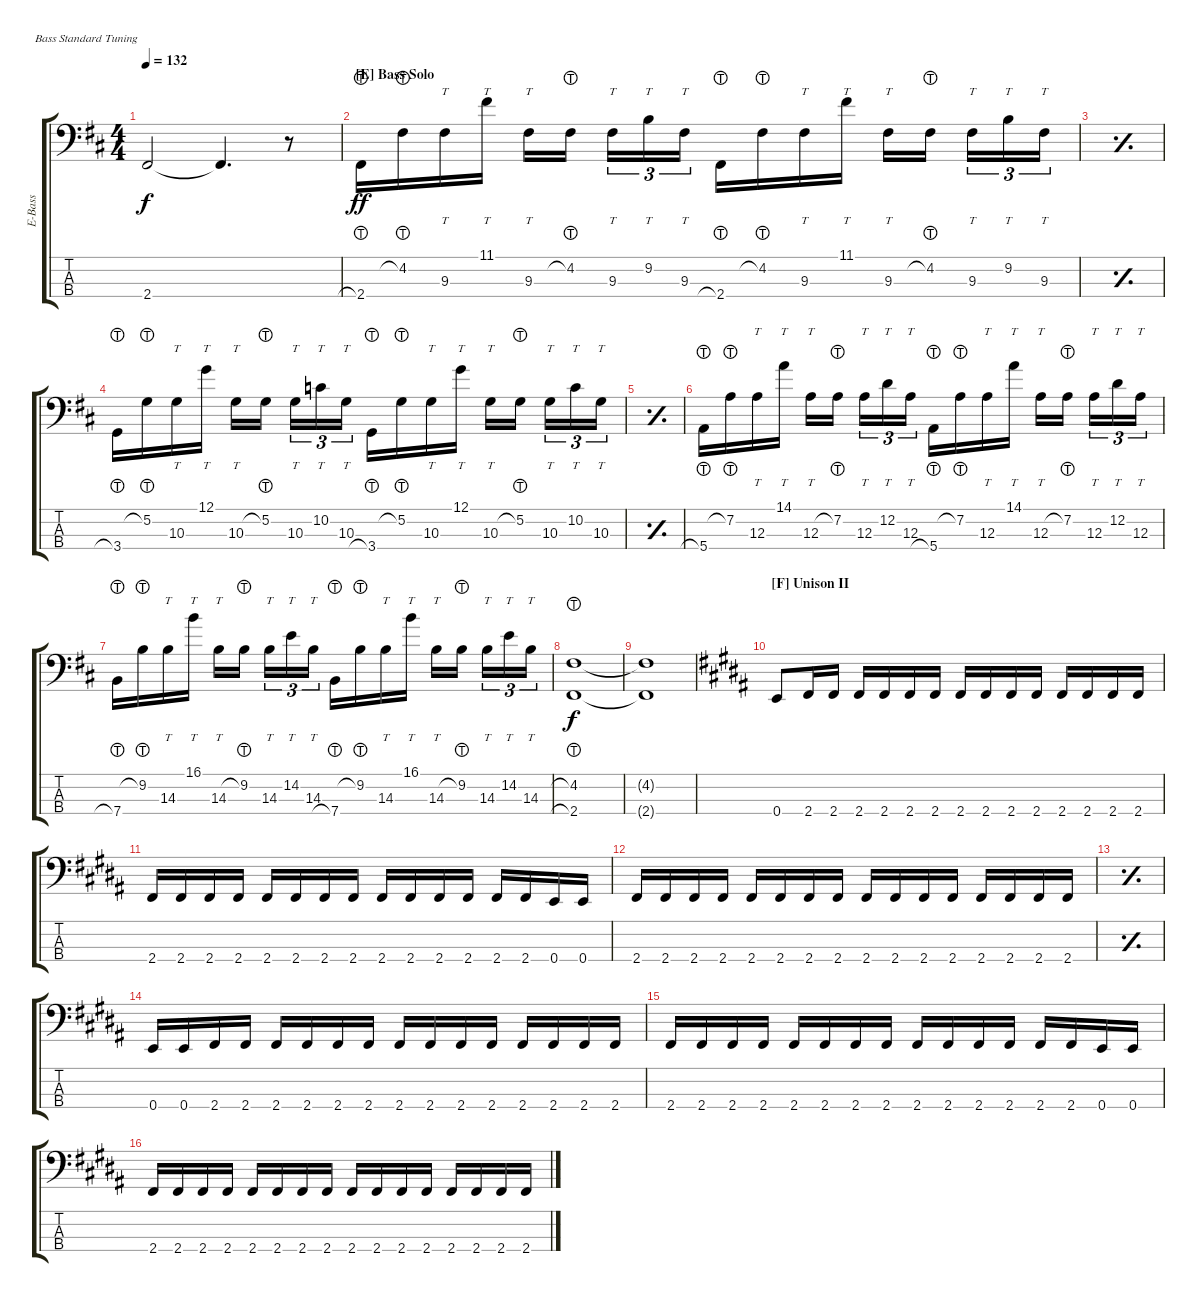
\defaultSystemsLayout 4
\bracketExtendMode groupsimilarinstruments
\otherSystemsTrackNameOrientation horizontal
\track ("Electric Bass" "E-Bass") {multiBarRest instrument electricbassfinger}
\staff {score tabs}
\tuning (G2 D2 A1 E1)
\ts (4 4)
\tempo 132
\clef f4
\ks d
2.4{t acc #}.2{dy f beam Up} 2.4{t acc #}.4{d beam Up} r.8{beam Up} |
\section ("E" "Bass Solo")
2.4{lht acc #}.16{dy ff beam Down} 4.2{lht acc #}.16{beam Down} 9.3{acc #}.16{tt beam Down} 11.1{acc #}.16{tt beam Down} 9.3{acc #}.16{tt beam Down} 4.2{lht acc #}.16{beam Down beam splitsecondary} 9.3{acc #}.16{tt tu (3 2) beam Down} 9.2{acc forcenatural}.16{tt tu (3 2) beam Down} 9.3{acc #}.16{tt tu (3 2) beam Down} 2.4{lht acc #}.16{beam Down} 4.2{lht acc #}.16{beam Down} 9.3{acc #}.16{tt beam Down} 11.1{acc #}.16{tt beam Down} 9.3{acc #}.16{tt beam Down} 4.2{lht acc #}.16{beam Down beam splitsecondary} 9.3{acc #}.16{tt tu (3 2) beam Down} 9.2{acc forcenatural}.16{tt tu (3 2) beam Down} 9.3{acc #}.16{tt tu (3 2) beam Down} |
\simile simple
|
\simile none
3.4{lht acc forcenatural}.16{beam Down} 5.2{lht acc forcenatural}.16{beam Down} 10.3{acc forcenatural}.16{tt beam Down} 12.1{acc forcenatural}.16{tt beam Down} 10.3{acc forcenatural}.16{tt beam Down} 5.2{lht acc forcenatural}.16{beam Down beam splitsecondary} 10.3{acc forcenatural}.16{tt tu (3 2) beam Down} 10.2{acc forcenatural}.16{tt tu (3 2) beam Down} 10.3{acc forcenatural}.16{tt tu (3 2) beam Down} 3.4{lht acc forcenatural}.16{beam Down} 5.2{lht acc forcenatural}.16{beam Down} 10.3{acc forcenatural}.16{tt beam Down} 12.1{acc forcenatural}.16{tt beam Down} 10.3{acc forcenatural}.16{tt beam Down} 5.2{lht acc forcenatural}.16{beam Down beam splitsecondary} 10.3{acc forcenatural}.16{tt tu (3 2) beam Down} 10.2{acc forcenatural}.16{tt tu (3 2) beam Down} 10.3{acc forcenatural}.16{tt tu (3 2) beam Down} |
\simile simple
|
\simile none
5.4{lht acc forcenatural}.16{beam Down} 7.2{lht acc forcenatural}.16{beam Down} 12.3{acc forcenatural}.16{tt beam Down} 14.1{acc forcenatural}.16{tt beam Down} 12.3{acc forcenatural}.16{tt beam Down} 7.2{lht acc forcenatural}.16{beam Down beam splitsecondary} 12.3{acc forcenatural}.16{tt tu (3 2) beam Down} 12.2{acc forcenatural}.16{tt tu (3 2) beam Down} 12.3{acc forcenatural}.16{tt tu (3 2) beam Down} 5.4{lht acc forcenatural}.16{beam Down} 7.2{lht acc forcenatural}.16{beam Down} 12.3{acc forcenatural}.16{tt beam Down} 14.1{acc forcenatural}.16{tt beam Down} 12.3{acc forcenatural}.16{tt beam Down} 7.2{lht acc forcenatural}.16{beam Down beam splitsecondary} 12.3{acc forcenatural}.16{tt tu (3 2) beam Down} 12.2{acc forcenatural}.16{tt tu (3 2) beam Down} 12.3{acc forcenatural}.16{tt tu (3 2) beam Down} |
7.4{lht acc forcenatural}.16{beam Down} 9.2{lht acc forcenatural}.16{beam Down} 14.3{acc forcenatural}.16{tt beam Down} 16.1{acc forcenatural}.16{tt beam Down} 14.3{acc forcenatural}.16{tt beam Down} 9.2{lht acc forcenatural}.16{beam Down beam splitsecondary} 14.3{acc forcenatural}.16{tt tu (3 2) beam Down} 14.2{acc forcenatural}.16{tt tu (3 2) beam Down} 14.3{acc forcenatural}.16{tt tu (3 2) beam Down} 7.4{lht acc forcenatural}.16{beam Down} 9.2{lht acc forcenatural}.16{beam Down} 14.3{acc forcenatural}.16{tt beam Down} 16.1{acc forcenatural}.16{tt beam Down} 14.3{acc forcenatural}.16{tt beam Down} 9.2{lht acc forcenatural}.16{beam Down beam splitsecondary} 14.3{acc forcenatural}.16{tt tu (3 2) beam Down} 14.2{acc forcenatural}.16{tt tu (3 2) beam Down} 14.3{acc forcenatural}.16{tt tu (3 2) beam Down} |
(2.4{lht acc #} 4.2{lht acc #}).1{dy f beam Up} |
(2.4{t acc #} 4.2{t acc #}).1{beam Up} |
\section ("F" "Unison II")
\ks b
0.4{acc forcenatural}.8{beam Up} 2.4{acc #}.16{beam Up} 2.4{acc #}.16{beam Up} 2.4{acc #}.16{beam Up} 2.4{acc #}.16{beam Up} 2.4{acc #}.16{beam Up} 2.4{acc #}.16{beam Up} 2.4{acc #}.16{beam Up} 2.4{acc #}.16{beam Up} 2.4{acc #}.16{beam Up} 2.4{acc #}.16{beam Up} 2.4{acc #}.16{beam Up} 2.4{acc #}.16{beam Up} 2.4{acc #}.16{beam Up} 2.4{acc #}.16{beam Up} |
2.4{acc #}.16{beam Up} 2.4{acc #}.16{beam Up} 2.4{acc #}.16{beam Up} 2.4{acc #}.16{beam Up} 2.4{acc #}.16{beam Up} 2.4{acc #}.16{beam Up} 2.4{acc #}.16{beam Up} 2.4{acc #}.16{beam Up} 2.4{acc #}.16{beam Up} 2.4{acc #}.16{beam Up} 2.4{acc #}.16{beam Up} 2.4{acc #}.16{beam Up} 2.4{acc #}.16{beam Up} 2.4{acc #}.16{beam Up} 0.4{acc forcenatural}.16{beam Up} 0.4{acc forcenatural}.16{beam Up} |
2.4{acc #}.16{beam Up} 2.4{acc #}.16{beam Up} 2.4{acc #}.16{beam Up} 2.4{acc #}.16{beam Up} 2.4{acc #}.16{beam Up} 2.4{acc #}.16{beam Up} 2.4{acc #}.16{beam Up} 2.4{acc #}.16{beam Up} 2.4{acc #}.16{beam Up} 2.4{acc #}.16{beam Up} 2.4{acc #}.16{beam Up} 2.4{acc #}.16{beam Up} 2.4{acc #}.16{beam Up} 2.4{acc #}.16{beam Up} 2.4{acc #}.16{beam Up} 2.4{acc #}.16{beam Up} |
\simile simple
|
\simile none
0.4{acc forcenatural}.16{beam Up} 0.4{acc forcenatural}.16{beam Up} 2.4{acc #}.16{beam Up} 2.4{acc #}.16{beam Up} 2.4{acc #}.16{beam Up} 2.4{acc #}.16{beam Up} 2.4{acc #}.16{beam Up} 2.4{acc #}.16{beam Up} 2.4{acc #}.16{beam Up} 2.4{acc #}.16{beam Up} 2.4{acc #}.16{beam Up} 2.4{acc #}.16{beam Up} 2.4{acc #}.16{beam Up} 2.4{acc #}.16{beam Up} 2.4{acc #}.16{beam Up} 2.4{acc #}.16{beam Up} |
2.4{acc #}.16{beam Up} 2.4{acc #}.16{beam Up} 2.4{acc #}.16{beam Up} 2.4{acc #}.16{beam Up} 2.4{acc #}.16{beam Up} 2.4{acc #}.16{beam Up} 2.4{acc #}.16{beam Up} 2.4{acc #}.16{beam Up} 2.4{acc #}.16{beam Up} 2.4{acc #}.16{beam Up} 2.4{acc #}.16{beam Up} 2.4{acc #}.16{beam Up} 2.4{acc #}.16{beam Up} 2.4{acc #}.16{beam Up} 0.4{acc forcenatural}.16{beam Up} 0.4{acc forcenatural}.16{beam Up} |
2.4{acc #}.16{beam Up} 2.4{acc #}.16{beam Up} 2.4{acc #}.16{beam Up} 2.4{acc #}.16{beam Up} 2.4{acc #}.16{beam Up} 2.4{acc #}.16{beam Up} 2.4{acc #}.16{beam Up} 2.4{acc #}.16{beam Up} 2.4{acc #}.16{beam Up} 2.4{acc #}.16{beam Up} 2.4{acc #}.16{beam Up} 2.4{acc #}.16{beam Up} 2.4{acc #}.16{beam Up} 2.4{acc #}.16{beam Up} 2.4{acc #}.16{beam Up} 2.4{acc #}.16{beam Up}
